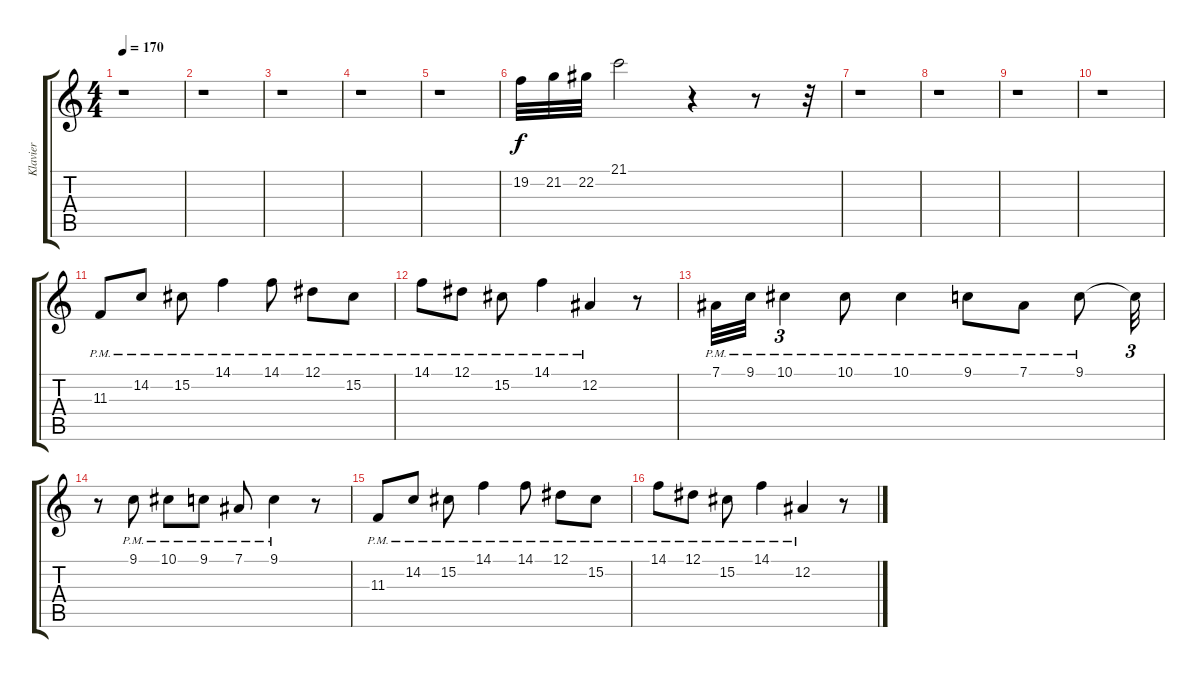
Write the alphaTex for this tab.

\track ("Klavier" "Klavier") {instrument brightacousticpiano}
\staff {score tabs}
\tuning (Eb4 Bb3 Gb3 Db3 Ab2 Eb2) {hide}
\ts (4 4)
\tempo 170
\clef g2
\ks c
r.1{dy f instrument brightacousticpiano} |
r.1 |
r.1 |
r.1 |
r.1 |
19.2.32 21.2.32 22.2.32 21.1.2 r.4 r.8 r.32 |
r.1 |
r.1 |
r.1 |
r.1 |
11.3{pm}.8 14.2{pm}.8 15.2{pm}.8 14.1{pm}.4 14.1{pm}.8 12.1{pm}.8 15.2{pm}.8 |
14.1{pm}.8 12.1{pm}.8 15.2{pm}.8 14.1{pm}.4 12.2{pm}.4 r.8 |
7.1{pm}.32 9.1{pm}.32 10.1{pm}.4{tu (3 2)} 10.1{pm}.8 10.1{pm}.4 9.1{pm}.8 7.1{pm}.8 9.1{pm}.8 9.1{t}.32{tu (3 2)} |
r.8 9.1{pm}.8 10.1{pm}.8 9.1{pm}.8 7.1{pm}.8 9.1{pm}.4 r.8 |
11.3{pm}.8 14.2{pm}.8 15.2{pm}.8 14.1{pm}.4 14.1{pm}.8 12.1{pm}.8 15.2{pm}.8 |
14.1{pm}.8 12.1{pm}.8 15.2{pm}.8 14.1{pm}.4 12.2{pm}.4 r.8
